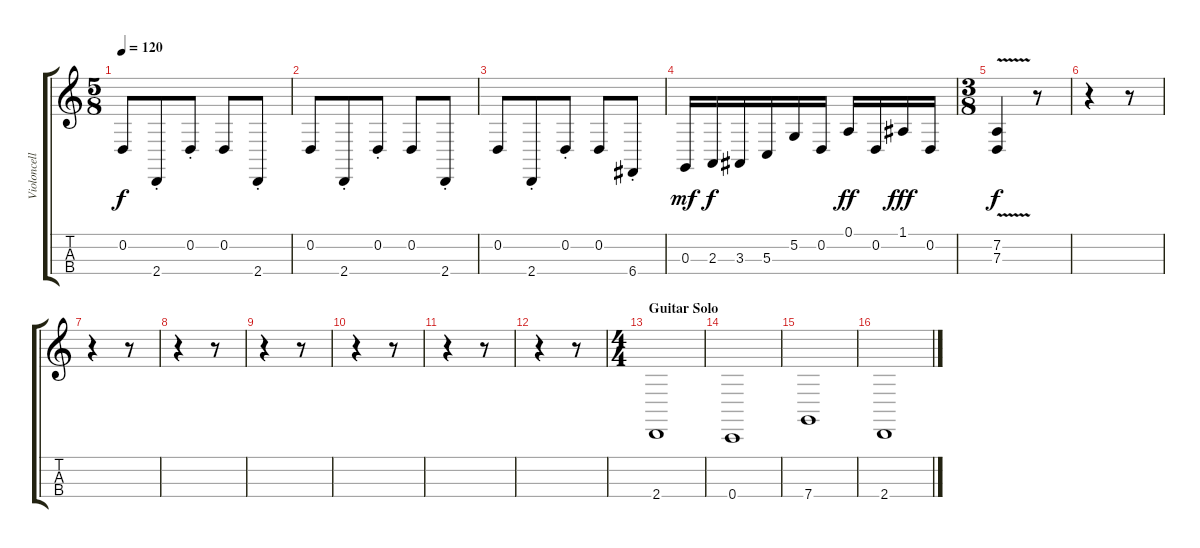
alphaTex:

\track ("Violoncello" "Violoncell") {instrument cello}
\staff {score tabs}
\tuning (A3 D3 G2 C2) {hide}
\ts (5 8)
\tempo 120
\clef g2
\ks c
0.2.8{dy f volume 9} 2.4{st}.8 0.2{st}.8 0.2.8 2.4{st}.8 |
0.2.8 2.4{st}.8 0.2{st}.8 0.2.8 2.4{st}.8 |
0.2.8 2.4{st}.8 0.2{st}.8 0.2.8 6.4{st}.8 |
0.3.16{dy mf} 2.3.16{dy f} 3.3.16 5.3.16 5.2.16 0.2.16 0.1.16{dy ff} 0.2.16 1.1.16{dy fff} 0.2.16 |
\ts (3 8)
(7.2{v} 7.3).4{dy f} r.8 |
r.4 r.8 |
r.4 r.8 |
r.4 r.8 |
r.4 r.8 |
r.4 r.8 |
r.4 r.8 |
r.4 r.8 |
\ts (4 4)
\section ("" "Guitar Solo")
2.4.1{instrument stringensemble1} |
0.4.1 |
7.4.1 |
2.4.1
